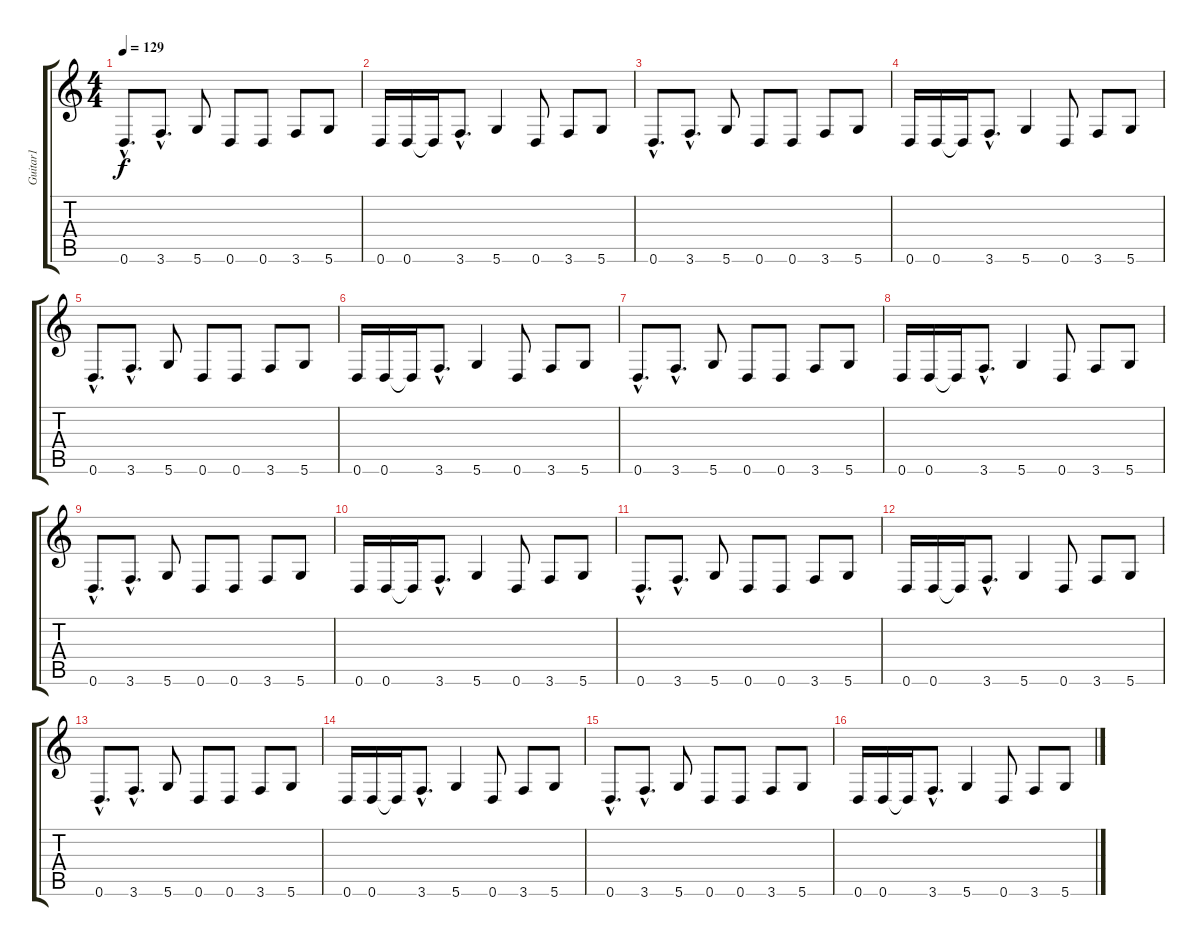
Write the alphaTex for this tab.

\track ("Guitar1" "Guitar1") {instrument distortionguitar}
\staff {score tabs}
\tuning (D4 A3 F3 C3 G2 D2) {hide}
\ts (4 4)
\tempo 129
\clef g2
\ks c
0.6{hac}.8{d dy f} 3.6{hac}.8{d} 5.6.8 0.6.8 0.6.8 3.6.8 5.6.8 |
0.6.16 0.6.16 0.6{t}.16 3.6{hac}.8{d} 5.6.4 0.6.8 3.6.8 5.6.8 |
0.6{hac}.8{d} 3.6{hac}.8{d} 5.6.8 0.6.8 0.6.8 3.6.8 5.6.8 |
0.6.16 0.6.16 0.6{t}.16 3.6{hac}.8{d} 5.6.4 0.6.8 3.6.8 5.6.8 |
0.6{hac}.8{d} 3.6{hac}.8{d} 5.6.8 0.6.8 0.6.8 3.6.8 5.6.8 |
0.6.16 0.6.16 0.6{t}.16 3.6{hac}.8{d} 5.6.4 0.6.8 3.6.8 5.6.8 |
0.6{hac}.8{d} 3.6{hac}.8{d} 5.6.8 0.6.8 0.6.8 3.6.8 5.6.8 |
0.6.16 0.6.16 0.6{t}.16 3.6{hac}.8{d} 5.6.4 0.6.8 3.6.8 5.6.8 |
0.6{hac}.8{d} 3.6{hac}.8{d} 5.6.8 0.6.8 0.6.8 3.6.8 5.6.8 |
0.6.16 0.6.16 0.6{t}.16 3.6{hac}.8{d} 5.6.4 0.6.8 3.6.8 5.6.8 |
0.6{hac}.8{d} 3.6{hac}.8{d} 5.6.8 0.6.8 0.6.8 3.6.8 5.6.8 |
0.6.16 0.6.16 0.6{t}.16 3.6{hac}.8{d} 5.6.4 0.6.8 3.6.8 5.6.8 |
0.6{hac}.8{d} 3.6{hac}.8{d} 5.6.8 0.6.8 0.6.8 3.6.8 5.6.8 |
0.6.16 0.6.16 0.6{t}.16 3.6{hac}.8{d} 5.6.4 0.6.8 3.6.8 5.6.8 |
0.6{hac}.8{d} 3.6{hac}.8{d} 5.6.8 0.6.8 0.6.8 3.6.8 5.6.8 |
0.6.16 0.6.16 0.6{t}.16 3.6{hac}.8{d} 5.6.4 0.6.8 3.6.8 5.6.8
